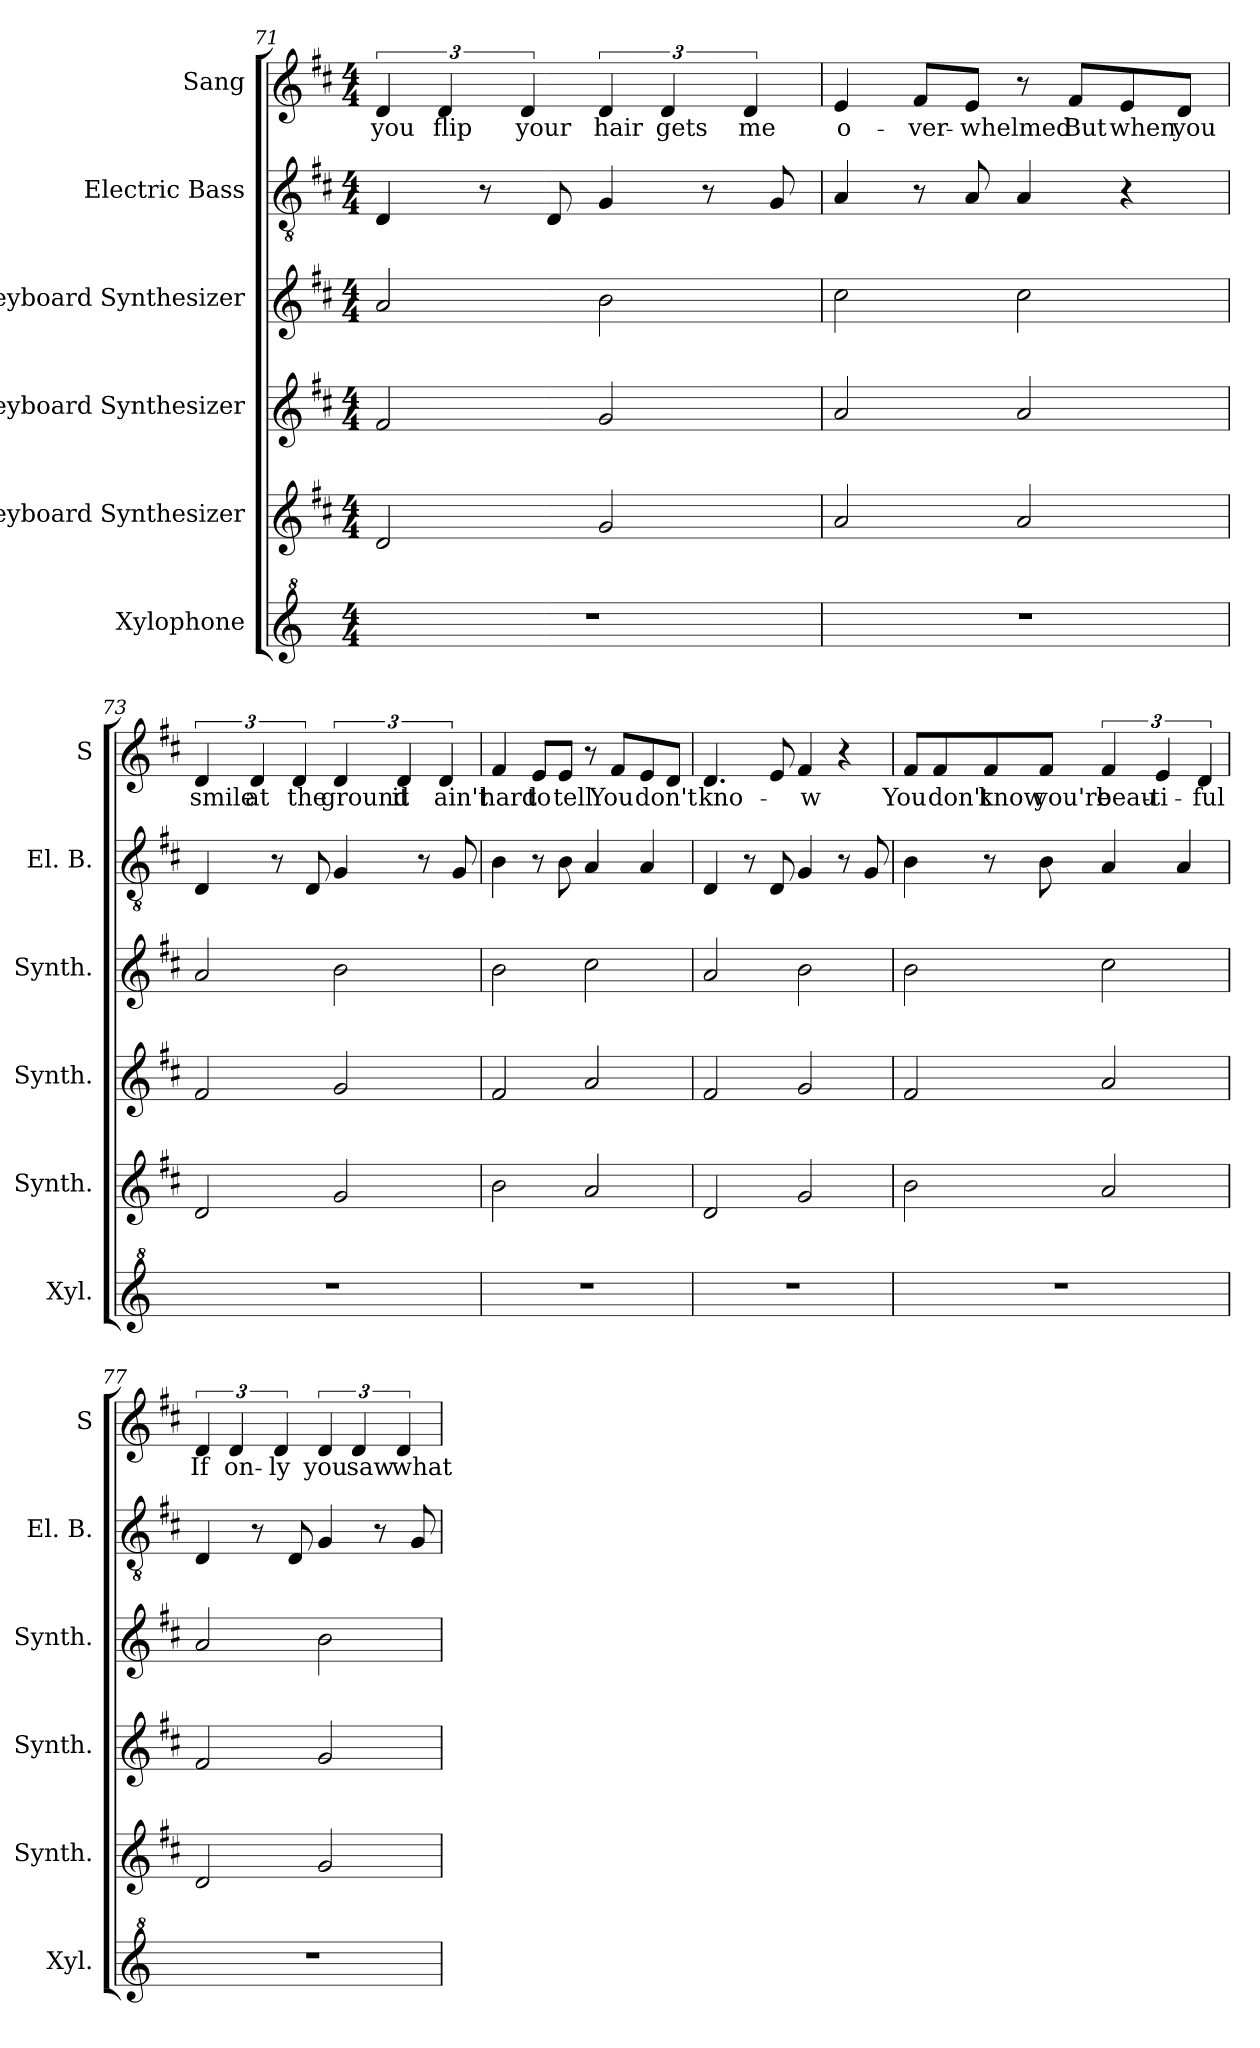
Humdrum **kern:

**kern	**kern	**kern	**kern	**kern	**kern	**text
*part6	*part5	*part4	*part3	*part2	*part1	*part1
*staff6	*staff5	*staff4	*staff3	*staff2	*staff1	*staff1
*I"Xylophone	*I"Keyboard Synthesizer	*I"Keyboard Synthesizer	*I"Keyboard Synthesizer	*I"Electric Bass	*I"Sang	*
*I'Xyl.	*I'Synth.	*I'Synth.	*I'Synth.	*I'El. B.	*I'S	*
*clefG^2	*clefG2	*clefG2	*clefG2	*clefGv2	*clefG2	*
*k[]	*k[f#c#]	*k[f#c#]	*k[f#c#]	*k[f#c#]	*k[f#c#]	*
*M4/4	*M4/4	*M4/4	*M4/4	*M4/4	*M4/4	*
=71	=71	=71	=71	=71	=71	=71
!	!	!	!	!	!	!LO:LY:b
1r	2d/	2f#/	2a/	4D/	6d/	you
!	!	!	!	!	!	!LO:LY:b
.	.	.	.	.	6d/	flip
.	.	.	.	8r	.	.
!	!	!	!	!	!	!LO:LY:b
.	.	.	.	.	6d/	your
.	.	.	.	8D/	.	.
!	!	!	!	!	!	!LO:LY:b
.	2g/	2g/	2b\	4G/	6d/	hair
!	!	!	!	!	!	!LO:LY:b
.	.	.	.	.	6d/	gets
.	.	.	.	8r	.	.
!	!	!	!	!	!	!LO:LY:b
.	.	.	.	.	6d/	me
.	.	.	.	8G/	.	.
=72	=72	=72	=72	=72	=72	=72
!	!	!	!	!	!	!LO:LY:b
1r	2a/	2a/	2cc#\	4A/	4e/	o-
!	!	!	!	!	!	!LO:LY:b
.	.	.	.	8r	8f#/L	-ver-
!	!	!	!	!	!	!LO:LY:b
.	.	.	.	8A/	8e/J	-whelmed
.	2a/	2a/	2cc#\	4A/	8r	.
!	!	!	!	!	!	!LO:LY:b
.	.	.	.	.	8f#/L	But
!	!	!	!	!	!	!LO:LY:b
.	.	.	.	4r	8e/	when
!	!	!	!	!	!	!LO:LY:b
.	.	.	.	.	8d/J	you
!!LO:LB:g=z
=73	=73	=73	=73	=73	=73	=73
!	!	!	!	!	!	!LO:LY:b
1r	2d/	2f#/	2a/	4D/	6d/	smile
!	!	!	!	!	!	!LO:LY:b
.	.	.	.	.	6d/	at
.	.	.	.	8r	.	.
!	!	!	!	!	!	!LO:LY:b
.	.	.	.	.	6d/	the
.	.	.	.	8D/	.	.
!	!	!	!	!	!	!LO:LY:b
.	2g/	2g/	2b\	4G/	6d/	ground
!	!	!	!	!	!	!LO:LY:b
.	.	.	.	.	6d/	it
.	.	.	.	8r	.	.
!	!	!	!	!	!	!LO:LY:b
.	.	.	.	.	6d/	ain't
.	.	.	.	8G/	.	.
=74	=74	=74	=74	=74	=74	=74
!	!	!	!	!	!	!LO:LY:b
1r	2b\	2f#/	2b\	4B\	4f#/	hard
!	!	!	!	!	!	!LO:LY:b
.	.	.	.	8r	8e/L	to
!	!	!	!	!	!	!LO:LY:b
.	.	.	.	8B\	8e/J	tell
.	2a/	2a/	2cc#\	4A/	8r	.
!	!	!	!	!	!	!LO:LY:b
.	.	.	.	.	8f#/L	You
!	!	!	!	!	!	!LO:LY:b
.	.	.	.	4A/	8e/	don't
.	.	.	.	.	8d/J	.
=75	=75	=75	=75	=75	=75	=75
!	!	!	!	!	!	!LO:LY:b
1r	2d/	2f#/	2a/	4D/	4.d/	kno-
.	.	.	.	8r	.	.
.	.	.	.	8D/	8e/	.
!	!	!	!	!	!	!LO:LY:b
.	2g/	2g/	2b\	4G/	4f#/	-w
.	.	.	.	8r	4r	.
.	.	.	.	8G/	.	.
!!LO:PB:g=z
=76	=76	=76	=76	=76	=76	=76
!	!	!	!	!	!	!LO:LY:b
1r	2b\	2f#/	2b\	4B\	8f#/L	You
!	!	!	!	!	!	!LO:LY:b
.	.	.	.	.	8f#/	don't
!	!	!	!	!	!	!LO:LY:b
.	.	.	.	8r	8f#/	know
!	!	!	!	!	!	!LO:LY:b
.	.	.	.	8B\	8f#/J	you're
!	!	!	!	!	!	!LO:LY:b
.	2a/	2a/	2cc#\	4A/	6f#/	beau-
!	!	!	!	!	!	!LO:LY:b
.	.	.	.	.	6e/	-ti-
.	.	.	.	4A/	.	.
!	!	!	!	!	!	!LO:LY:b
.	.	.	.	.	6d/	-ful
=77	=77	=77	=77	=77	=77	=77
!	!	!	!	!	!	!LO:LY:b
1r	2d/	2f#/	2a/	4D/	6d/	If
!	!	!	!	!	!	!LO:LY:b
.	.	.	.	.	6d/	on-
.	.	.	.	8r	.	.
!	!	!	!	!	!	!LO:LY:b
.	.	.	.	.	6d/	-ly
.	.	.	.	8D/	.	.
!	!	!	!	!	!	!LO:LY:b
.	2g/	2g/	2b\	4G/	6d/	you
!	!	!	!	!	!	!LO:LY:b
.	.	.	.	.	6d/	saw
.	.	.	.	8r	.	.
!	!	!	!	!	!	!LO:LY:b
.	.	.	.	.	6d/	what
.	.	.	.	8G/	.	.
=	=	=	=	=	=	=
*-	*-	*-	*-	*-	*-	*-
